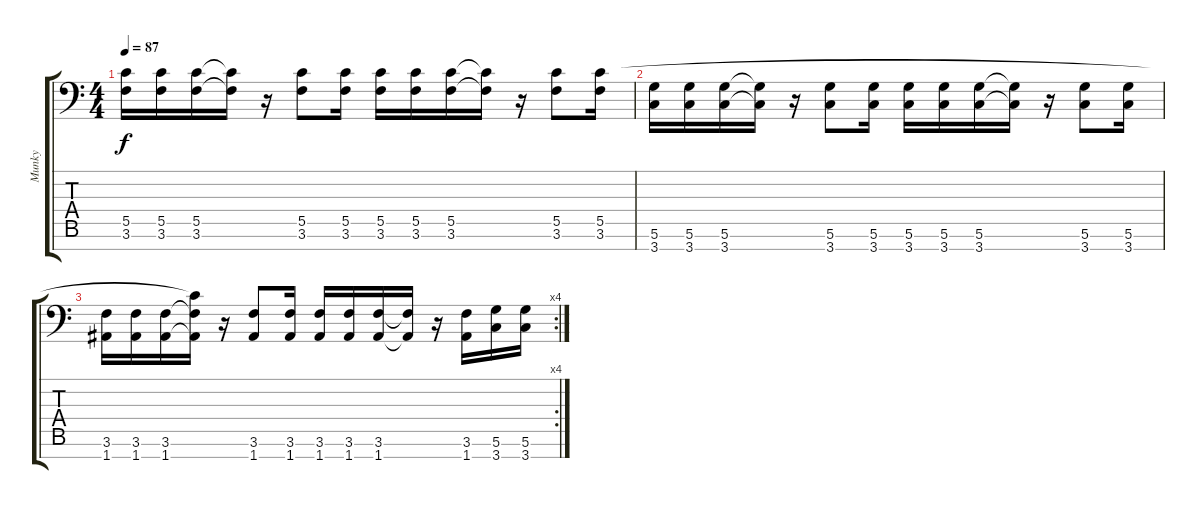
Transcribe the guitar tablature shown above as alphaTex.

\track ("Munky" "Munky") {instrument distortionguitar}
\staff {score tabs}
\tuning (D4 A3 F3 C3 G2 D2 A1) {hide}
\ts (4 4)
\tempo 87
\clef f4
\ks c
(5.5 3.6).16{dy f} (5.5 3.6).16 (5.5 3.6).16 (5.5{t} 3.6{t}).16 r.16 (5.5 3.6).8 (5.5 3.6).16 (5.5 3.6).16 (5.5 3.6).16 (5.5 3.6).16 (5.5{t} 3.6{t}).16 r.16 (5.5 3.6).8 (5.5 3.6).16 |
(5.6 3.7).16 (5.6 3.7).16 (5.6 3.7).16 (5.6{t} 3.7{t}).16 r.16 (5.6 3.7).8 (5.6 3.7).16 (5.6 3.7).16 (5.6 3.7).16 (5.6 3.7).16 (5.6{t} 3.7{t}).16 r.16 (5.6 3.7).8 (5.6 3.7).16 |
\rc 4
(3.6 1.7).16 (3.6 1.7).16 (3.6 1.7).16 (5.5{t} 3.6{t} 1.7{t}).16 r.16 (3.6 1.7).8 (3.6 1.7).16 (3.6 1.7).16 (3.6 1.7).16 (3.6 1.7).16 (3.6{t} 1.7{t}).16 r.16 (3.6 1.7).16 (5.6 3.7).16 (5.6 3.7).16
